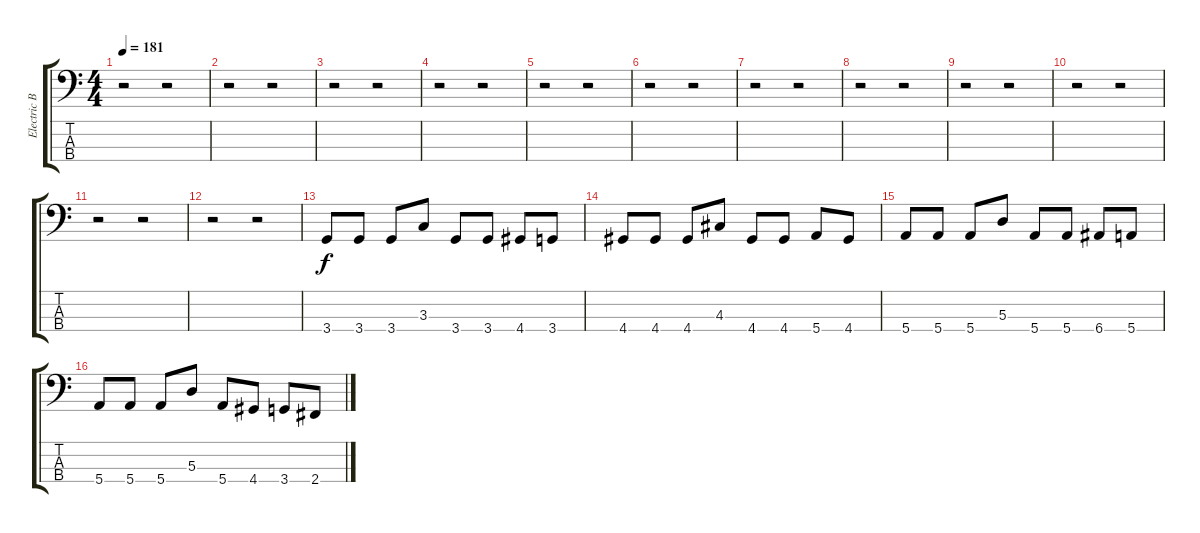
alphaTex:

\track ("Electric Bass" "Electric B") {instrument electricbassfinger}
\staff {score tabs}
\tuning (G2 D2 A1 E1) {hide}
\ts (4 4)
\tempo 181
\clef f4
\ks c
r.2{dy f} r.2 |
r.2 r.2 |
r.2 r.2 |
r.2 r.2 |
r.2 r.2 |
r.2 r.2 |
r.2 r.2 |
r.2 r.2 |
r.2 r.2 |
r.2 r.2 |
r.2 r.2 |
r.2 r.2 |
3.4.8 3.4.8 3.4.8 3.3.8 3.4.8 3.4.8 4.4.8 3.4.8 |
4.4.8 4.4.8 4.4.8 4.3.8 4.4.8 4.4.8 5.4.8 4.4.8 |
5.4.8 5.4.8 5.4.8 5.3.8 5.4.8 5.4.8 6.4.8 5.4.8 |
5.4.8 5.4.8 5.4.8 5.3.8 5.4.8 4.4.8 3.4.8 2.4.8
